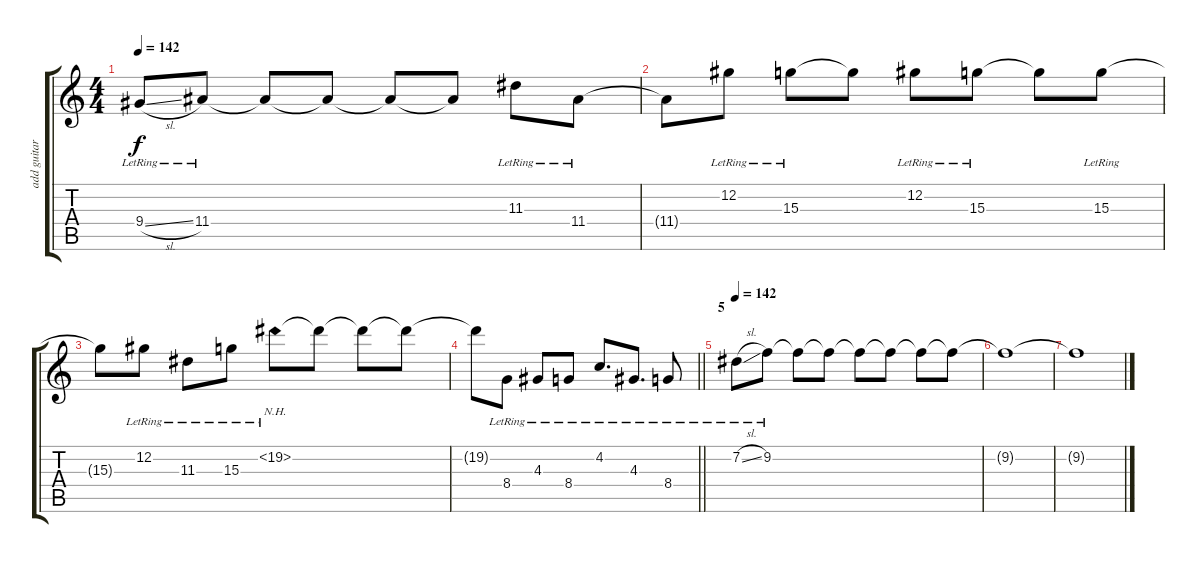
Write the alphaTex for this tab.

\track ("add guitar" "add guitar") {instrument distortionguitar}
\staff {score tabs}
\tuning (Db4 Ab3 E3 B2 Gb2 B1) {hide}
\ts (4 4)
\tempo 142
\clef g2
\ks c
9.4{sl lr}.8{dy f} 11.4{lr}.8 11.4{t}.8 11.4{t}.8 11.4{t}.8 11.4{t}.8 11.3{lr}.8 11.4{lr}.8 |
11.4{t}.8 12.2{lr}.8 15.3{lr}.8 15.3{t}.8 12.2{lr}.8 15.3{lr}.8 15.3{t}.8 15.3{lr}.8 |
15.3{t}.8 12.2{lr}.8 11.3{lr}.8 15.3{lr}.8 19.2{nh lr}.8 19.2{t}.8 19.2{t}.8 19.2{t}.8 |
\barLineRight lightlight
19.2{t}.8 8.4{lr}.8 4.3{lr}.8 8.4{lr}.8 4.2{lr}.8{d} 4.3{lr}.8{d} 8.4{lr}.8 |
\section ("" "5")
\tempo 142
7.2{sl lr}.8 9.2{lr}.8 9.2{t}.8 9.2{t}.8 9.2{t}.8 9.2{t}.8 9.2{t}.8 9.2{t}.8 |
9.2{t}.1 |
9.2{t}.1
